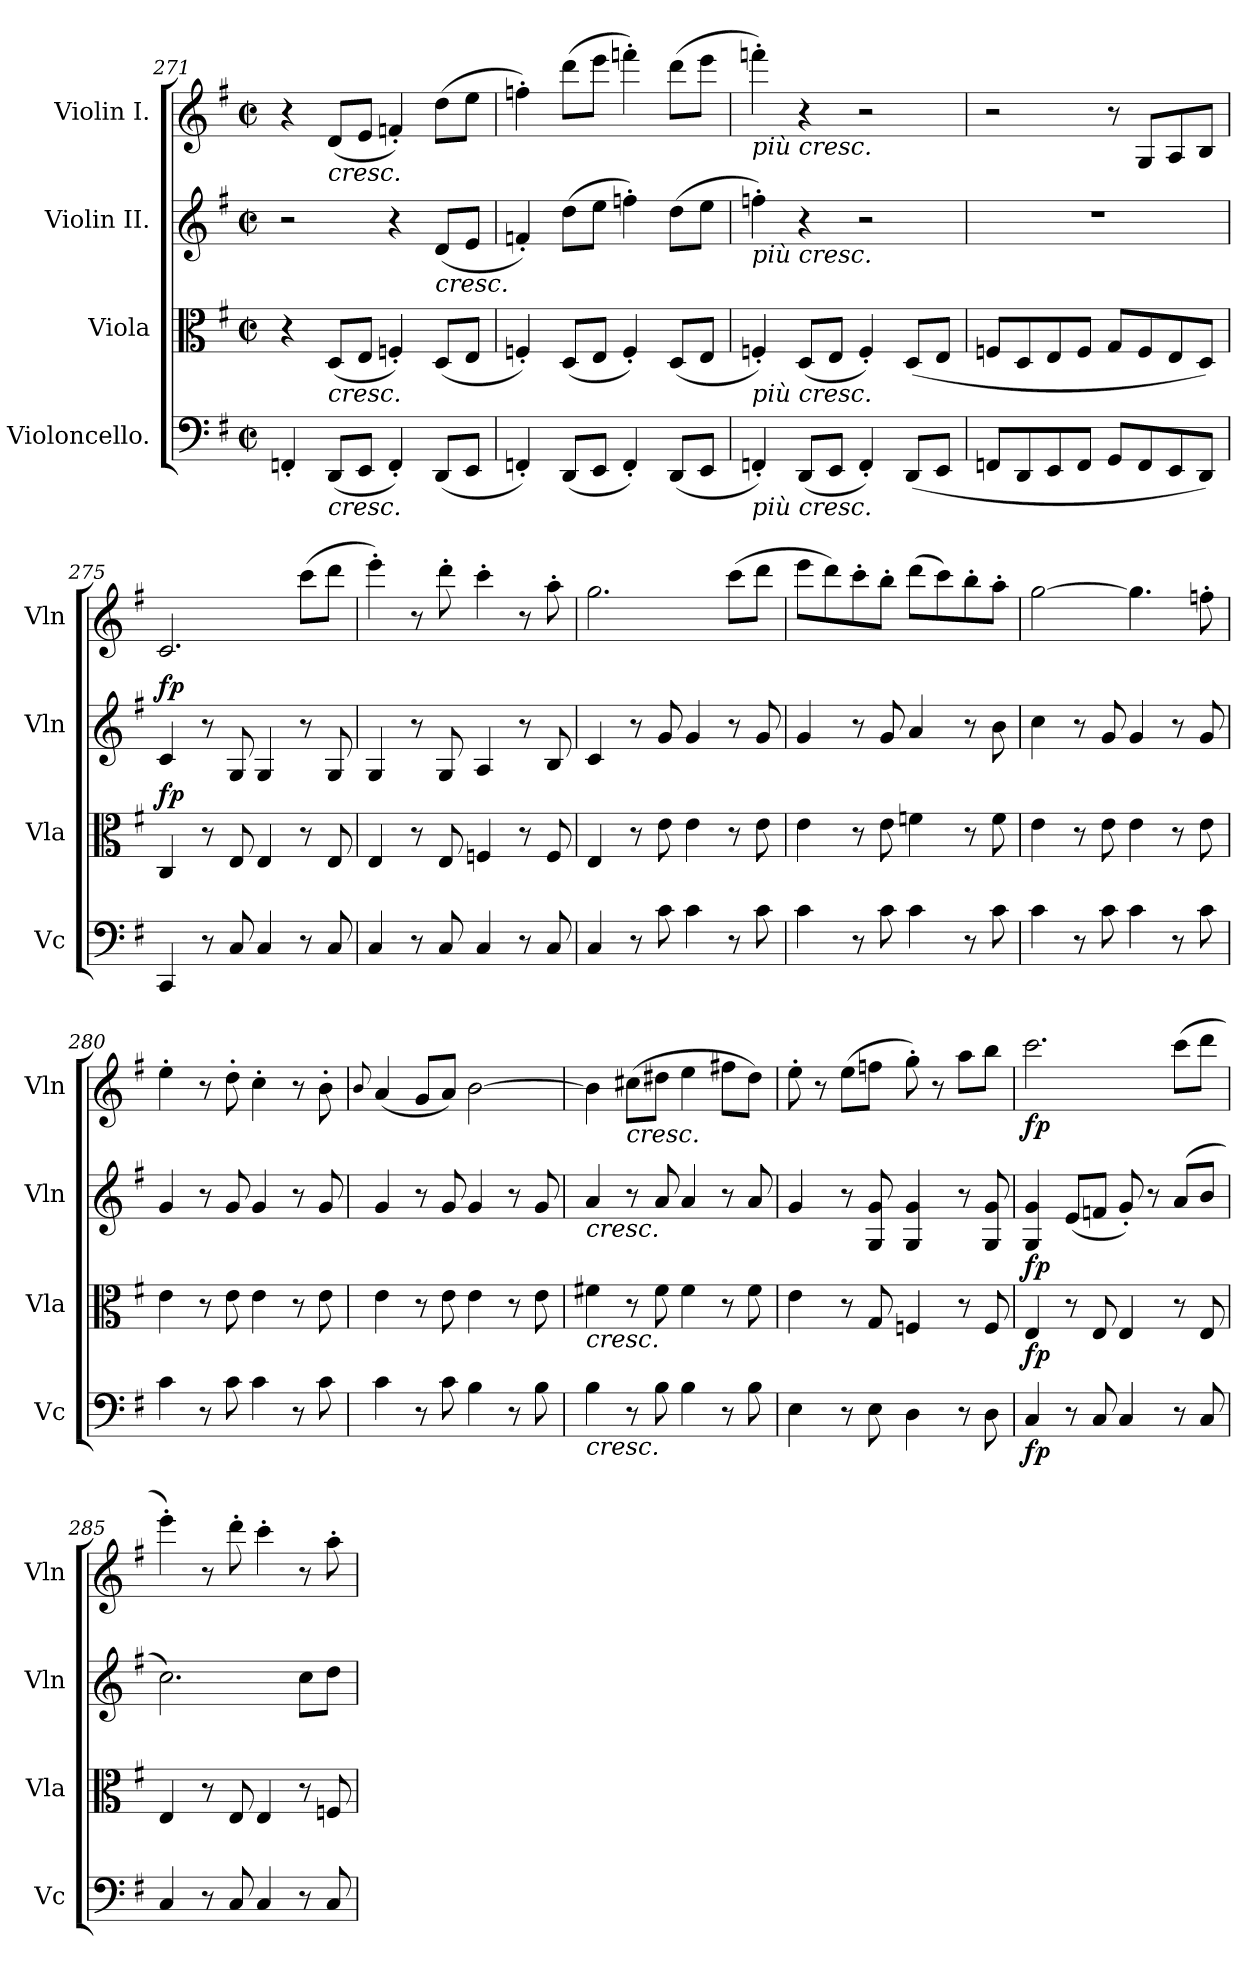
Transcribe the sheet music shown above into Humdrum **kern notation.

**kern	**dynam	**kern	**dynam	**kern	**dynam	**kern	**dynam
*part4	*part4	*part3	*part3	*part2	*part2	*part1	*part1
*staff4	*staff4	*staff3	*staff3	*staff2	*staff2	*staff1	*staff1
*I"Violoncello.	*	*I"Viola	*	*I"Violin II.	*	*I"Violin I.	*
*I'Vc	*	*I'Vla	*	*I'Vln	*	*I'Vln	*
*clefF4	*	*clefC3	*	*clefG2	*	*clefG2	*
*k[f#]	*	*k[f#]	*	*k[f#]	*	*k[f#]	*
*M2/2	*	*M2/2	*	*M2/2	*	*M2/2	*
*met(c|)	*	*met(c|)	*	*met(c|)	*	*met(c|)	*
=271	=271	=271	=271	=271	=271	=271	=271
4FFn'	.	4r	.	2r	.	4r	.
!	!	!	!	!	!	!LO:TX:b:i:t=cresc.	!
!	!	!LO:TX:b:i:t=cresc.	!	!	!	!	!
!LO:TX:b:i:t=cresc.	!	!	!	!	!	!	!
(8DDL	.	(8DL	.	.	.	(8dL	.
8EEJ	.	8EJ	.	.	.	8eJ	.
4FF')	.	4Fn')	.	4r	.	4fn')	.
!	!	!	!	!LO:TX:b:i:t=cresc.	!	!	!
(8DDL	.	(8DL	.	(8dL	.	(8ddL	.
8EEJ	.	8EJ	.	8eJ	.	8eeJ	.
=272	=272	=272	=272	=272	=272	=272	=272
4FFn')	.	4Fn')	.	4fn')	.	4ffn')	.
(8DDL	.	(8DL	.	(8ddL	.	(8dddL	.
8EEJ	.	8EJ	.	8eeJ	.	8eeeJ	.
4FF')	.	4F')	.	4ffn')	.	4fffn')	.
(8DDL	.	(8DL	.	(8ddL	.	(8dddL	.
8EEJ	.	8EJ	.	8eeJ	.	8eeeJ	.
=273	=273	=273	=273	=273	=273	=273	=273
!	!	!	!	!	!	!LO:TX:b:i:t=più cresc.	!
!	!	!	!	!LO:TX:b:i:t=più cresc.	!	!	!
!	!	!LO:TX:b:i:t=più cresc.	!	!	!	!	!
!LO:TX:b:i:t=più cresc.	!	!	!	!	!	!	!
4FFn')	.	4Fn')	.	4ffn')	.	4fffn')	.
(8DDL	.	(8DL	.	4r	.	4r	.
8EEJ	.	8EJ	.	.	.	.	.
4FF')	.	4F')	.	2r	.	2r	.
(8DDL	.	(8DL	.	.	.	.	.
8EEJ	.	8EJ	.	.	.	.	.
=274	=274	=274	=274	=274	=274	=274	=274
8FFnL	.	8FnL	.	1r	.	2r	.
8DD	.	8D	.	.	.	.	.
8EE	.	8E	.	.	.	.	.
8FFJ	.	8FJ	.	.	.	.	.
8GGL	.	8GL	.	.	.	8r	.
8FF	.	8F	.	.	.	8GL	.
8EE	.	8E	.	.	.	8A	.
8DDJ)	.	8DJ)	.	.	.	8BJ	.
=275	=275	=275	=275	=275	=275	=275	=275
!	!	!	!LO:DY:a	!	!LO:DY:a	!	!
4CC	.	4C	fp	4c	fp	2.c	.
8r	.	8r	.	8r	.	.	.
8C	.	8E	.	8G	.	.	.
4C	.	4E	.	4G	.	.	.
8r	.	8r	.	8r	.	(8cccL	.
8C	.	8E	.	8G	.	8dddJ	.
=276	=276	=276	=276	=276	=276	=276	=276
4C	.	4E	.	4G	.	4eee')	.
8r	.	8r	.	8r	.	8r	.
8C	.	8E	.	8G	.	8ddd'	.
4C	.	4Fn	.	4A	.	4ccc'	.
8r	.	8r	.	8r	.	8r	.
8C	.	8F	.	8B	.	8aa'	.
=277	=277	=277	=277	=277	=277	=277	=277
4C	.	4E	.	4c	.	2.gg	.
8r	.	8r	.	8r	.	.	.
8c	.	8e	.	8g	.	.	.
4c	.	4e	.	4g	.	.	.
8r	.	8r	.	8r	.	(8cccL	.
8c	.	8e	.	8g	.	8dddJ	.
=278	=278	=278	=278	=278	=278	=278	=278
4c	.	4e	.	4g	.	8eeeL	.
.	.	.	.	.	.	8ddd)	.
8r	.	8r	.	8r	.	8ccc'	.
8c	.	8e	.	8g	.	8bb'J	.
4c	.	4fn	.	4a	.	(8dddL	.
.	.	.	.	.	.	8ccc)	.
8r	.	8r	.	8r	.	8bb'	.
8c	.	8f	.	8b	.	8aa'J	.
=279	=279	=279	=279	=279	=279	=279	=279
4c	.	4e	.	4cc	.	[2gg	.
8r	.	8r	.	8r	.	.	.
8c	.	8e	.	8g	.	.	.
4c	.	4e	.	4g	.	4.gg]	.
8r	.	8r	.	8r	.	.	.
8c	.	8e	.	8g	.	8ffn'	.
=280	=280	=280	=280	=280	=280	=280	=280
4c	.	4e	.	4g	.	4ee'	.
8r	.	8r	.	8r	.	8r	.
8c	.	8e	.	8g	.	8dd'	.
4c	.	4e	.	4g	.	4cc'	.
8r	.	8r	.	8r	.	8r	.
8c	.	8e	.	8g	.	8b'	.
=281	=281	=281	=281	=281	=281	=281	=281
.	.	.	.	.	.	8qqb/	.
4c	.	4e	.	4g	.	(4a	.
8r	.	8r	.	8r	.	8gL	.
8c	.	8e	.	8g	.	8aJ)	.
4B	.	4e	.	4g	.	[2b	.
8r	.	8r	.	8r	.	.	.
8B	.	8e	.	8g	.	.	.
=282	=282	=282	=282	=282	=282	=282	=282
!	!	!	!	!LO:TX:b:i:t=cresc.	!	!	!
!	!	!LO:TX:b:i:t=cresc.	!	!	!	!	!
!LO:TX:b:i:t=cresc.	!	!	!	!	!	!	!
4B	.	4f#X	.	4a	.	4b]	.
!	!	!	!	!	!	!LO:TX:b:i:t=cresc.	!
8r	.	8r	.	8r	.	(8cc#XL	.
8B	.	8f#	.	8a	.	8dd#XJ	.
4B	.	4f#	.	4a	.	4ee	.
8r	.	8r	.	8r	.	8ff#XL	.
8B	.	8f#	.	8a	.	8dd#J)	.
=283	=283	=283	=283	=283	=283	=283	=283
4E	.	4e	.	4g	.	8ee'	.
.	.	.	.	.	.	8r	.
8r	.	8r	.	8r	.	(8eeL	.
8E	.	8G	.	8G 8g	.	8ffnJ	.
4D	.	4Fn	.	4G 4g	.	8gg')	.
.	.	.	.	.	.	8r	.
8r	.	8r	.	8r	.	8aaL	.
8D	.	8F	.	8G 8g	.	8bbJ	.
=284	=284	=284	=284	=284	=284	=284	=284
4C	fp	4E	fp	4G 4g	fp	2.ccc	fp
8r	.	8r	.	(8eL	.	.	.
8C	.	8E	.	8fnJ	.	.	.
4C	.	4E	.	8g')	.	.	.
.	.	.	.	8r	.	.	.
8r	.	8r	.	(8aL	.	(8cccL	.
8C	.	8E	.	8bJ	.	8dddJ	.
=285	=285	=285	=285	=285	=285	=285	=285
4C	.	4E	.	2.cc)	.	4eee')	.
8r	.	8r	.	.	.	8r	.
8C	.	8E	.	.	.	8ddd'	.
4C	.	4E	.	.	.	4ccc'	.
8r	.	8r	.	8ccL	.	8r	.
8C	.	8Fn	.	8ddJ	.	8aa'	.
=	=	=	=	=	=	=	=
*-	*-	*-	*-	*-	*-	*-	*-
